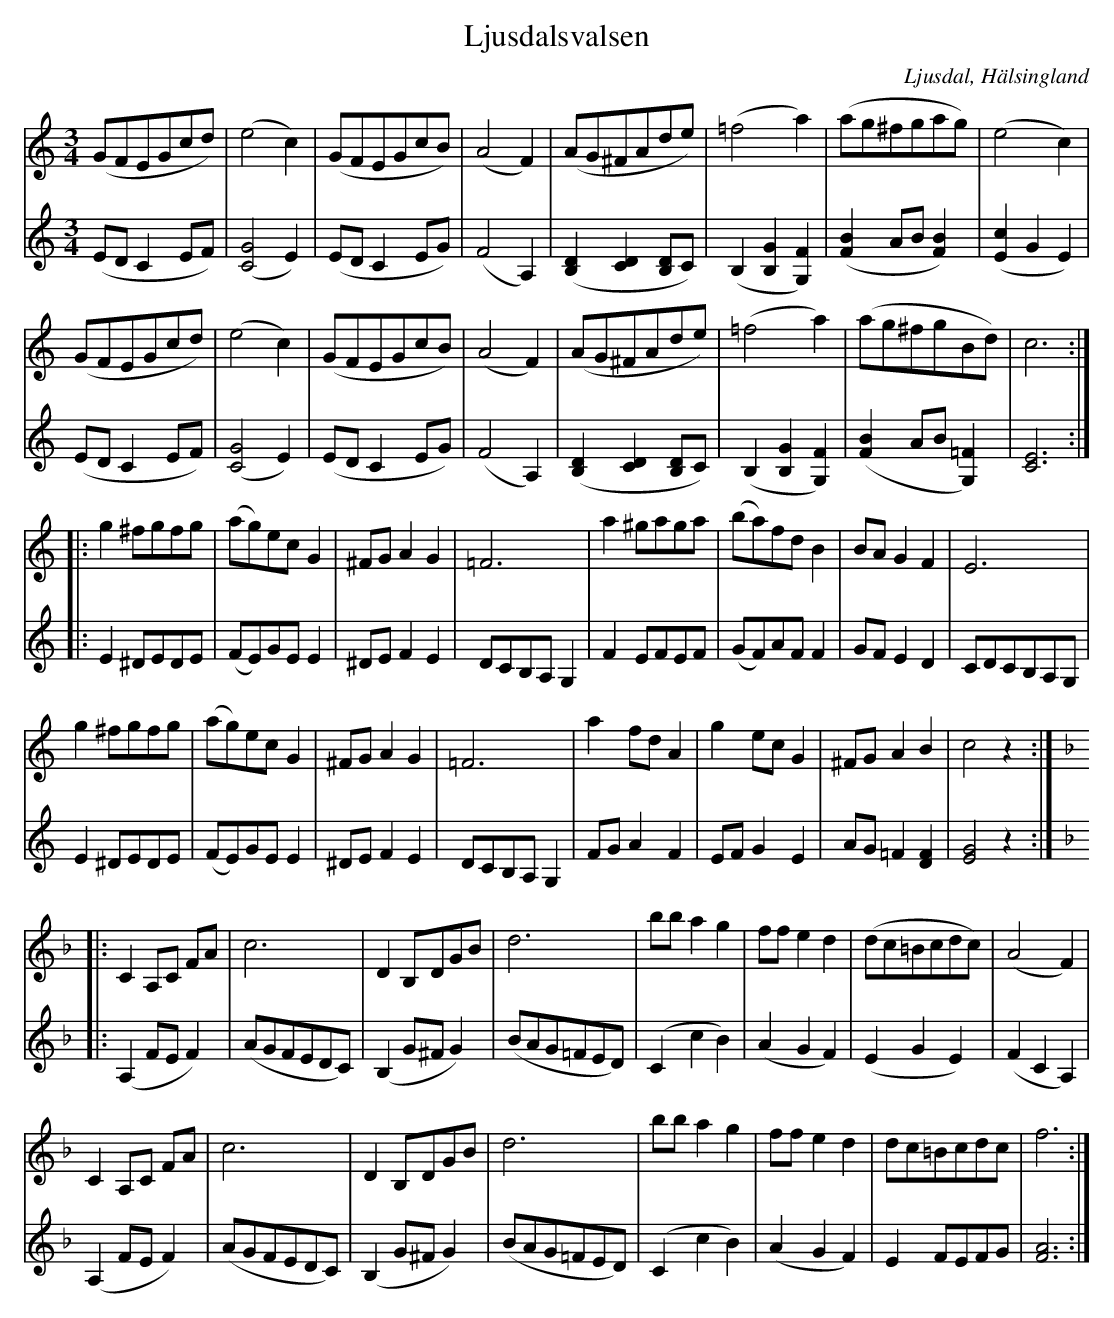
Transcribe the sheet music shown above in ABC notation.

X:1
T:Ljusdalsvalsen
O:Ljusdal, Hälsingland
L:1/8
M:3/4
K:C
V:1
(GFEGcd) | (e4 c2) | (GFEGcB) | (A4 F2) | (AG^FAde) | (=f4 a2) | (ag^fgag) | (e4 c2) |
(GFEGcd) | (e4 c2) | (GFEGcB) | (A4 F2) | (AG^FAde) | (=f4 a2) | (ag^fgBd) | c6 :|
|: g2 ^fgfg | (ag)ec G2 | ^FG A2 G2 | =F6 | a2 ^gaga | (ba)fd B2 | BA G2 F2 | E6 |
g2 ^fgfg | (ag)ec G2 | ^FG A2 G2 | =F6 | a2 fd A2 | g2 ec G2 | ^FG A2 B2 | c4 z2 :|
|: [K:F] C2 A,C FA | c6 | D2 B,DGB | d6 | bb a2 g2 | ff e2 d2 | (dc=Bcdc) | (A4 F2) |
C2 A,C FA | c6 | D2 B,DGB | d6 | bb a2 g2 | ff e2 d2 | dc=Bcdc | f6 :|
V:2
(ED C2 EF) | ([CG]4 E2) | (ED C2 EG) | (F4 A,2) | ([B,D]2 [CD]2 [B,D]C) | (B,2 [B,G]2 [FG,]2) | ([FB]2 AB [FB]2) | ([cE]2 G2 E2) |
(ED C2 EF) | ([CG]4 E2) | (ED C2 EG) | (F4 A,2) | ([B,D]2 [CD]2 [B,D]C) | (B,2 [B,G]2 [FG,]2) | ([FB]2 AB [=FG,]2) |  [CE]6 :|
|: E2 ^DEDE | (FE)GE E2 | ^DE F2 E2 | DCB,A, G,2 | F2 EFEF | (GF)AF F2 | GF E2 D2 | CDCB,A,G, |
E2 ^DEDE | (FE)GE E2 | ^DE F2 E2 | DCB,A, G,2 | FG A2 F2 | EF G2 E2 | AG =F2 [FD]2 | [GE]4 z2 :|
|: [K:F] (A,2 FEF2) | (AGFEDC) | (B,2 G^F G2) | (BAG=FED) | (C2 c2B2) | (A2 G2 F2) |(E2 G2 E2) | (F2 C2 A,2) |
(A,2 FEF2) | (AGFEDC) | (B,2 G^F G2) | (BAG=FED) | (C2 c2B2) | (A2 G2 F2) | E2 FEFG | [FA]6 :|
